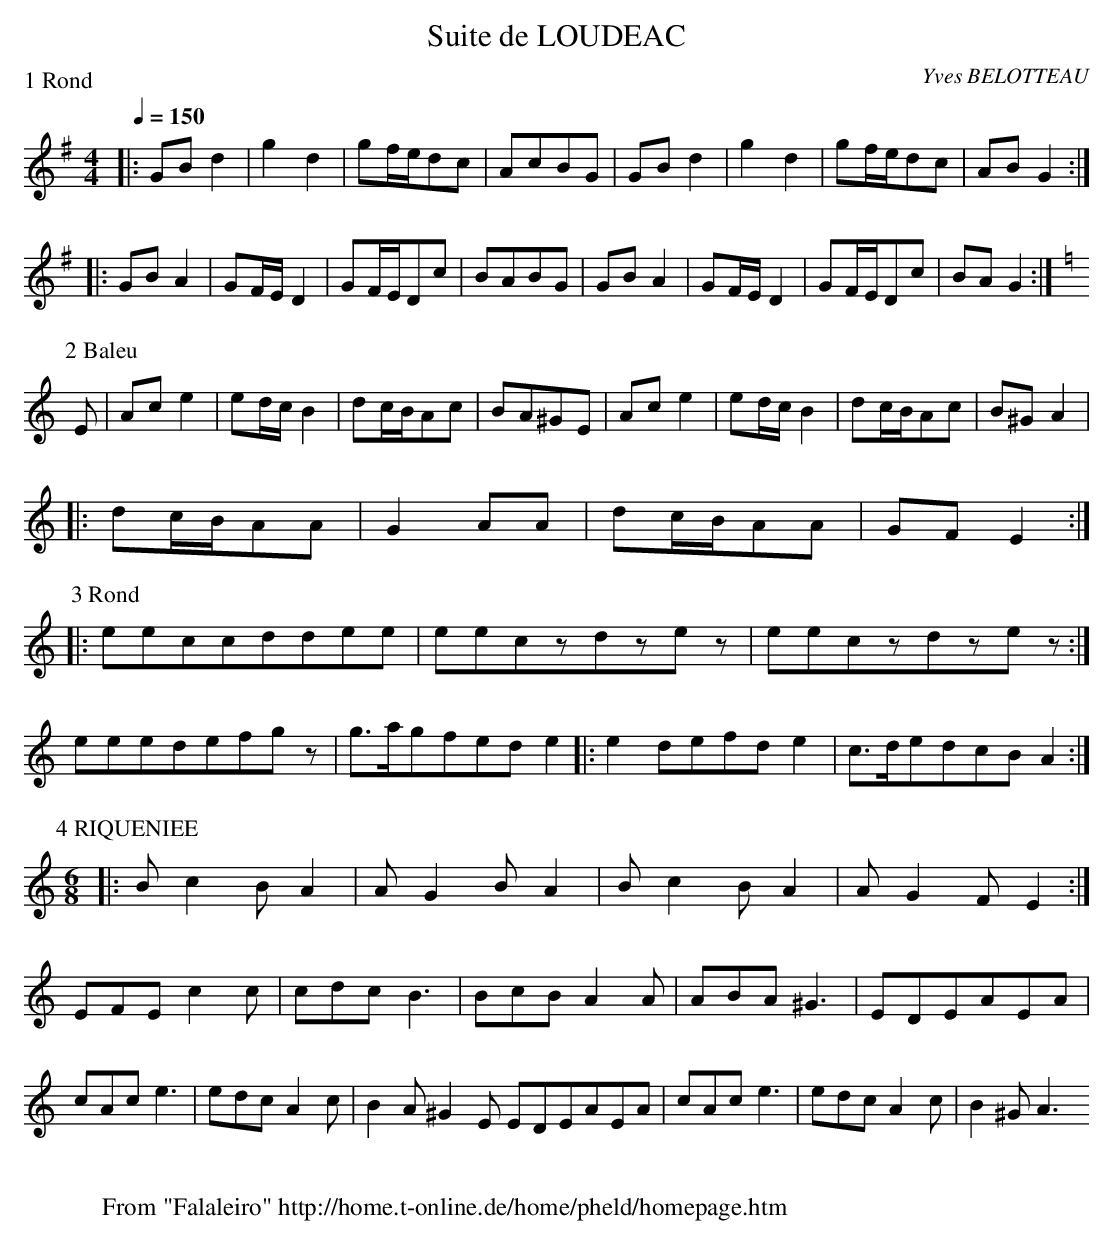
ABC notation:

X:1
T:Suite de LOUDEAC
M:4/4
L:1/8
Q:1/4=150
C:Yves BELOTTEAU
P:1 Rond
K:G
|:GBd2|g2d2|gf/2e/2dc|AcBG|GBd2|g2d2|gf/2e/2dc|ABG2:|!
|:GBA2|GF/2E/2D2|GF/2E/2Dc|BABG|GBA2|GF/2E/2D2|GF/2E/2Dc|BAG2:|!
P:2 Baleu
K:C
E|Ace2|ed/2c/2B2|dc/2B/2Ac|BA^GE|Ace2|ed/2c/2B2|dc/2B/2Ac|B^GA2|!
|:dc/2B/2AA|G2AA|dc/2B/2AA|GFE2:|!
P:3 Rond
|:eeccddee|eeczdzez|eeczdzez:|!
eeedefgz|g3/2a/2gfede2|:e2defde2|c3/2d/2edcBA2:|!
P:4 RIQUENIEE
M:6/8
L:1/8
|:Bc2BA2|AG2BA2|Bc2BA2|AG2FE2:|
EFEc2c|cdcB3|BcBA2A|ABA^G3|
EDEAEA|cAce3|edcA2c|B2A^G2E
EDEAEA|cAce3|edcA2c|B2^GA3
W:
W: From "Falaleiro" http://home.t-online.de/home/pheld/homepage.htm
